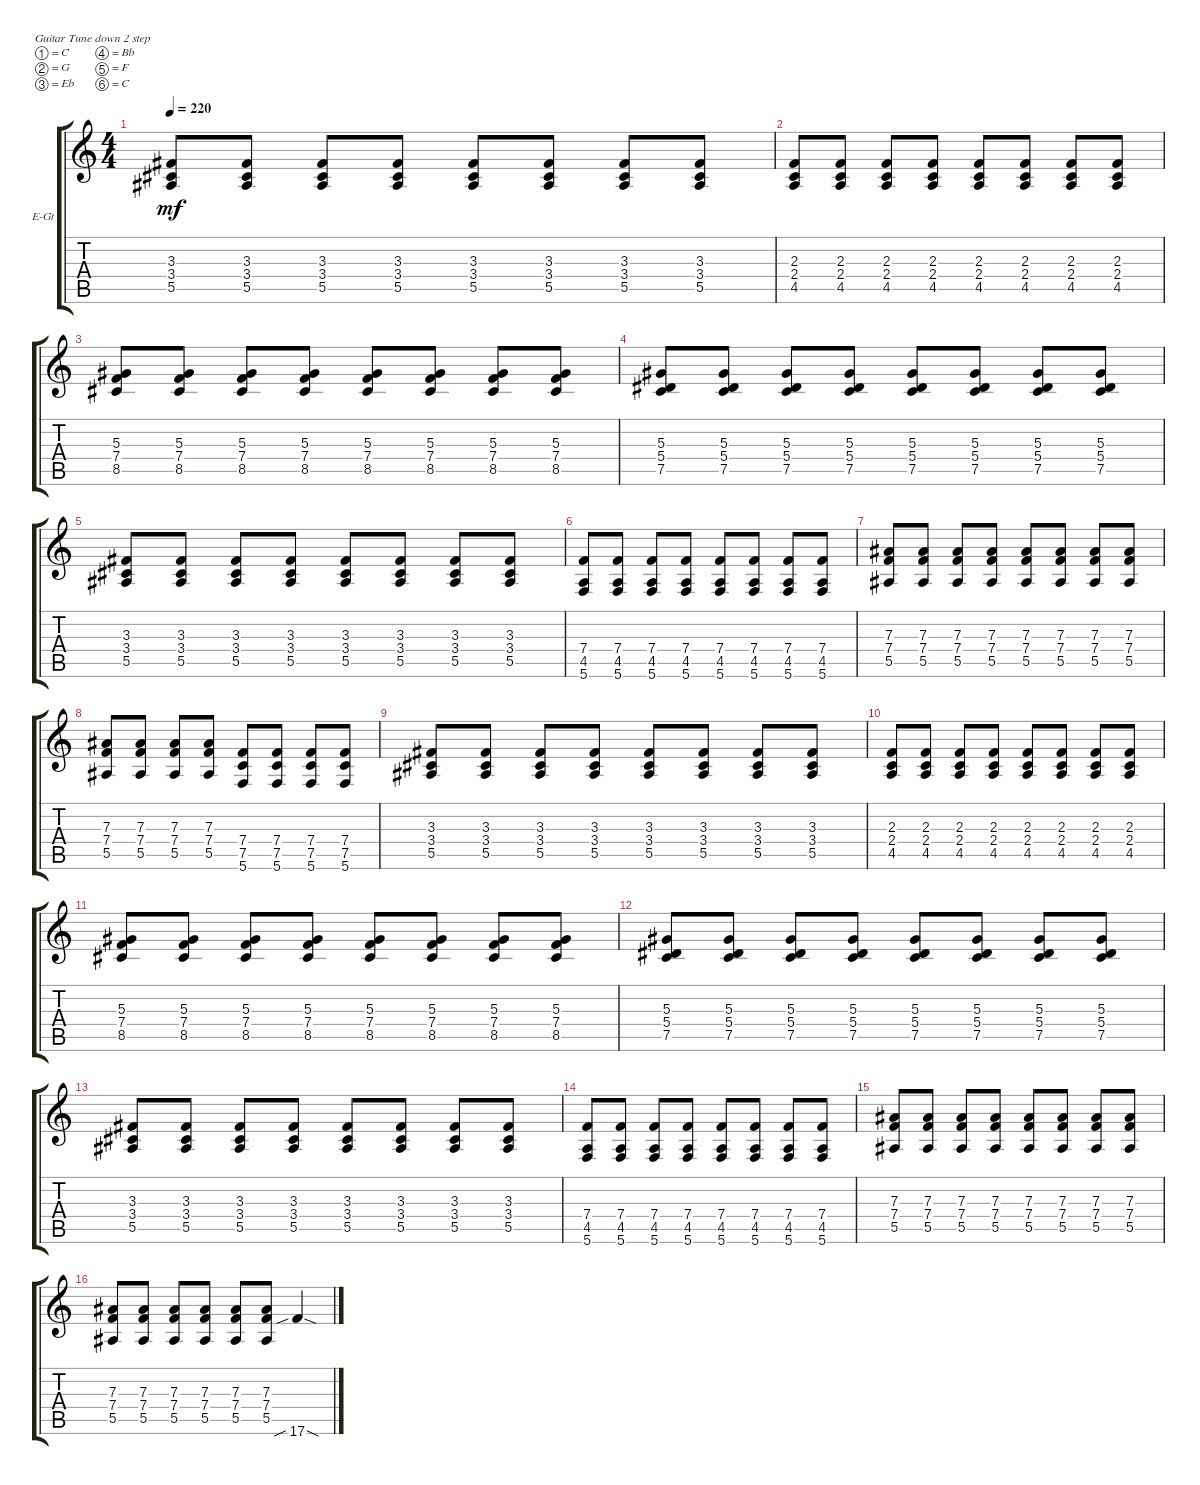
\defaultSystemsLayout 4
\bracketExtendMode groupsimilarinstruments
\firstSystemTrackNameOrientation horizontal
\otherSystemsTrackNameOrientation horizontal
\track ("Electric Guitar1" "E-Gt") {instrument distortionguitar}
\staff {score tabs}
\tuning (C4 G3 Eb3 Bb2 F2 C2)
\ts (4 4)
\tempo 220
\clef g2
\ks c
(5.5 3.4 3.3).8{dy mf} (5.5 3.4 3.3).8 (5.5 3.4 3.3).8 (5.5 3.4 3.3).8 (5.5 3.4 3.3).8 (5.5 3.4 3.3).8 (5.5 3.4 3.3).8 (5.5 3.4 3.3).8 |
(4.5 2.4 2.3).8 (4.5 2.4 2.3).8 (4.5 2.4 2.3).8 (4.5 2.4 2.3).8 (4.5 2.4 2.3).8 (4.5 2.4 2.3).8 (4.5 2.4 2.3).8 (4.5 2.4 2.3).8 |
(8.5 7.4 5.3).8 (8.5 7.4 5.3).8 (8.5 7.4 5.3).8 (8.5 7.4 5.3).8 (8.5 7.4 5.3).8 (8.5 7.4 5.3).8 (8.5 7.4 5.3).8 (8.5 7.4 5.3).8 |
(7.5 5.4 5.3).8 (7.5 5.4 5.3).8 (7.5 5.4 5.3).8 (7.5 5.4 5.3).8 (7.5 5.4 5.3).8 (7.5 5.4 5.3).8 (7.5 5.4 5.3).8 (7.5 5.4 5.3).8 |
(5.5 3.4 3.3).8 (5.5 3.4 3.3).8 (5.5 3.4 3.3).8 (5.5 3.4 3.3).8 (5.5 3.4 3.3).8 (5.5 3.4 3.3).8 (5.5 3.4 3.3).8 (5.5 3.4 3.3).8 |
(5.6 4.5 7.4).8 (5.6 4.5 7.4).8 (5.6 4.5 7.4).8 (5.6 4.5 7.4).8 (5.6 4.5 7.4).8 (5.6 4.5 7.4).8 (5.6 4.5 7.4).8 (5.6 4.5 7.4).8 |
(5.5 7.4 7.3).8 (5.5 7.4 7.3).8 (5.5 7.4 7.3).8 (5.5 7.4 7.3).8 (5.5 7.4 7.3).8 (5.5 7.4 7.3).8 (5.5 7.4 7.3).8 (5.5 7.4 7.3).8 |
(7.3 7.4 5.5).8 (7.3 7.4 5.5).8 (7.3 7.4 5.5).8 (7.3 7.4 5.5).8 (7.4 7.5 5.6).8 (7.4 7.5 5.6).8 (7.4 7.5 5.6).8 (7.4 7.5 5.6).8 |
(5.5 3.4 3.3).8 (5.5 3.4 3.3).8 (5.5 3.4 3.3).8 (5.5 3.4 3.3).8 (5.5 3.4 3.3).8 (5.5 3.4 3.3).8 (5.5 3.4 3.3).8 (5.5 3.4 3.3).8 |
(4.5 2.4 2.3).8 (4.5 2.4 2.3).8 (4.5 2.4 2.3).8 (4.5 2.4 2.3).8 (4.5 2.4 2.3).8 (4.5 2.4 2.3).8 (4.5 2.4 2.3).8 (4.5 2.4 2.3).8 |
(8.5 7.4 5.3).8 (8.5 7.4 5.3).8 (8.5 7.4 5.3).8 (8.5 7.4 5.3).8 (8.5 7.4 5.3).8 (8.5 7.4 5.3).8 (8.5 7.4 5.3).8 (8.5 7.4 5.3).8 |
(7.5 5.4 5.3).8 (7.5 5.4 5.3).8 (7.5 5.4 5.3).8 (7.5 5.4 5.3).8 (7.5 5.4 5.3).8 (7.5 5.4 5.3).8 (7.5 5.4 5.3).8 (7.5 5.4 5.3).8 |
(5.5 3.4 3.3).8 (5.5 3.4 3.3).8 (5.5 3.4 3.3).8 (5.5 3.4 3.3).8 (5.5 3.4 3.3).8 (5.5 3.4 3.3).8 (5.5 3.4 3.3).8 (5.5 3.4 3.3).8 |
(5.6 4.5 7.4).8 (5.6 4.5 7.4).8 (5.6 4.5 7.4).8 (5.6 4.5 7.4).8 (5.6 4.5 7.4).8 (5.6 4.5 7.4).8 (5.6 4.5 7.4).8 (5.6 4.5 7.4).8 |
(5.5 7.4 7.3).8 (5.5 7.4 7.3).8 (5.5 7.4 7.3).8 (5.5 7.4 7.3).8 (5.5 7.4 7.3).8 (5.5 7.4 7.3).8 (5.5 7.4 7.3).8 (5.5 7.4 7.3).8 |
(7.3 7.4 5.5).8 (7.3 7.4 5.5).8 (7.3 7.4 5.5).8 (7.3 7.4 5.5).8 (7.4 5.5 7.3).8 (7.4 5.5 7.3).8 17.6{sib sod}.4
